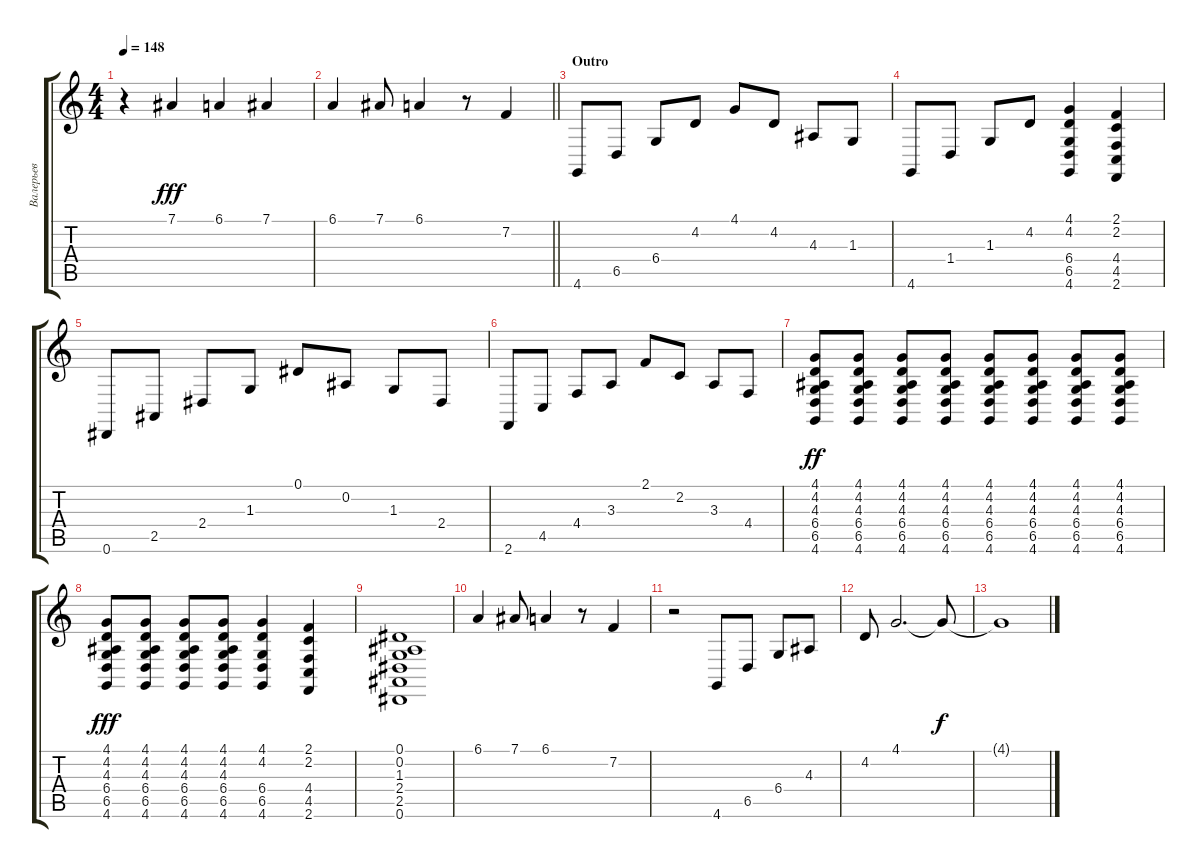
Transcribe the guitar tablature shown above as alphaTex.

\track ("Валерьев" "Валерьев") {instrument brightacousticpiano}
\staff {score tabs}
\tuning (Eb4 Bb3 Gb3 Db3 Ab2 Eb2) {hide}
\ts (4 4)
\tempo 148
\clef g2
\ks c
r.4{dy f} 7.1.4{dy fff} 6.1.4 7.1.4 |
\barLineRight lightlight
6.1.4 7.1.8 6.1.4 r.8 7.2.4 |
\section ("" "Outro")
4.6.8 6.5.8 6.4.8 4.2.8 4.1.8 4.2.8 4.3.8 1.3.8 |
4.6.8 1.4.8 1.3.8 4.2.8 (4.1 4.2 6.4 6.5 4.6).4 (2.1 2.2 4.4 4.5 2.6).4 |
0.6.8 2.5.8 2.4.8 1.3.8 0.1.8 0.2.8 1.3.8 2.4.8 |
2.6.8 4.5.8 4.4.8 3.3.8 2.1.8 2.2.8 3.3.8 4.4.8 |
(4.1 4.2 4.3 6.4 6.5 4.6).8{dy ff} (4.1 4.2 4.3 6.4 6.5 4.6).8 (4.1 4.2 4.3 6.4 6.5 4.6).8 (4.1 4.2 4.3 6.4 6.5 4.6).8 (4.1 4.2 4.3 6.4 6.5 4.6).8 (4.1 4.2 4.3 6.4 6.5 4.6).8 (4.1 4.2 4.3 6.4 6.5 4.6).8 (4.1 4.2 4.3 6.4 6.5 4.6).8 |
(4.1 4.2 4.3 6.4 6.5 4.6).8{dy fff} (4.1 4.2 4.3 6.4 6.5 4.6).8 (4.1 4.2 4.3 6.4 6.5 4.6).8 (4.1 4.2 4.3 6.4 6.5 4.6).8 (4.1 4.2 6.4 6.5 4.6).4 (2.1 2.2 4.4 4.5 2.6).4 |
(0.1 0.2 1.3 2.4 2.5 0.6).1 |
6.1.4 7.1.8 6.1.4 r.8 7.2.4 |
r.2 4.6.8 6.5.8 6.4.8 4.3.8 |
4.2.8 4.1.2{d} 4.1{t}.8{dy f} |
4.1{t}.1
